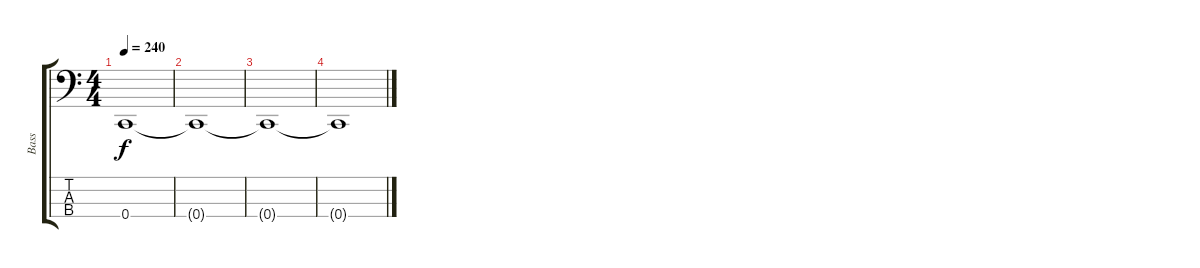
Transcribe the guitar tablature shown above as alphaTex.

\track ("Bass" "Bass") {instrument electricbassfinger}
\staff {score tabs}
\tuning (F2 C2 G1 C1) {hide}
\ts (4 4)
\tempo 240
\clef f4
\ks c
0.4.1{dy f} |
0.4{t}.1 |
0.4{t}.1 |
0.4{t}.1
